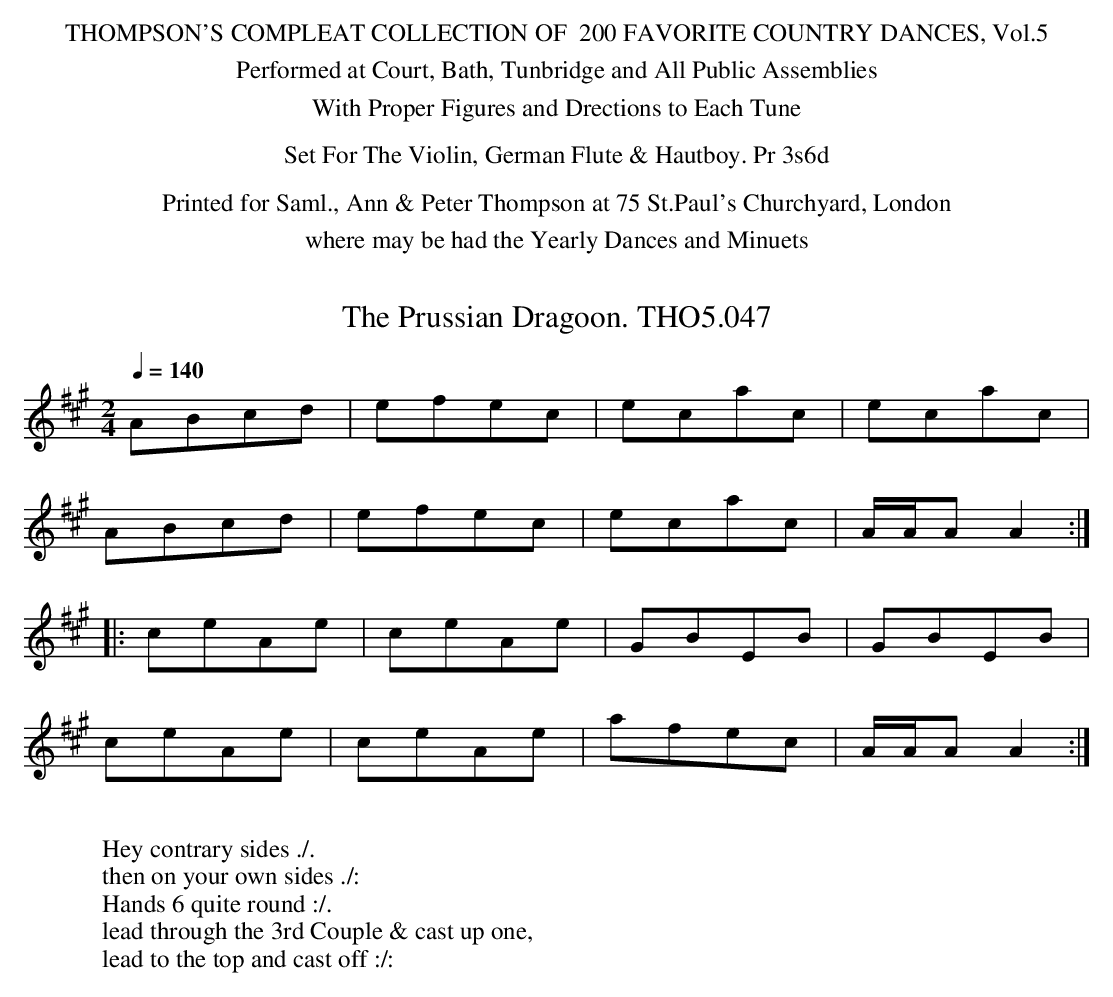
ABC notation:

X:1
T:Prussian Dragoon. THO5.047, The
M:2/4
L:1/8
Q:1/4=140
K:A
ABcd|efec|ecac|ecac|
ABcd|efec|ecac|A/A/A A2:|
|:ceAe|ceAe|GBEB|GBEB|
ceAe|ceAe|afec|A/A/A A2:|
W:
W:Hey contrary sides ./.
W:then on your own sides ./:
W:Hands 6 quite round :/.
W:lead through the 3rd Couple & cast up one,
W:lead to the top and cast off :/:
